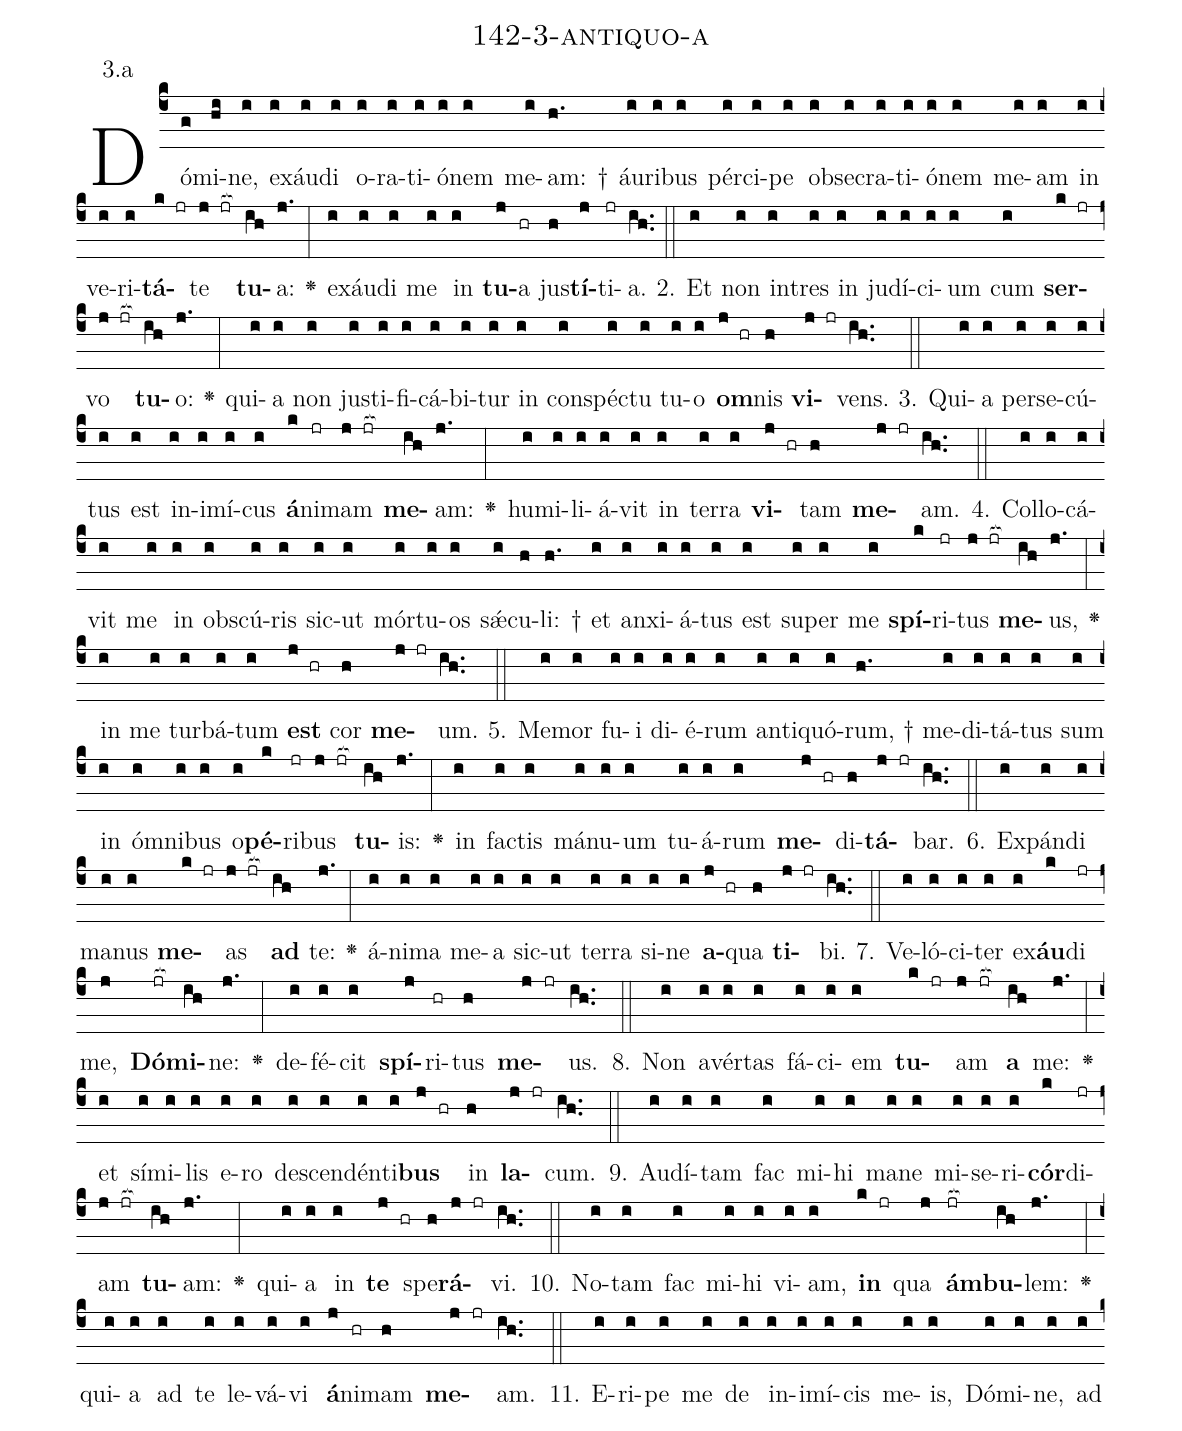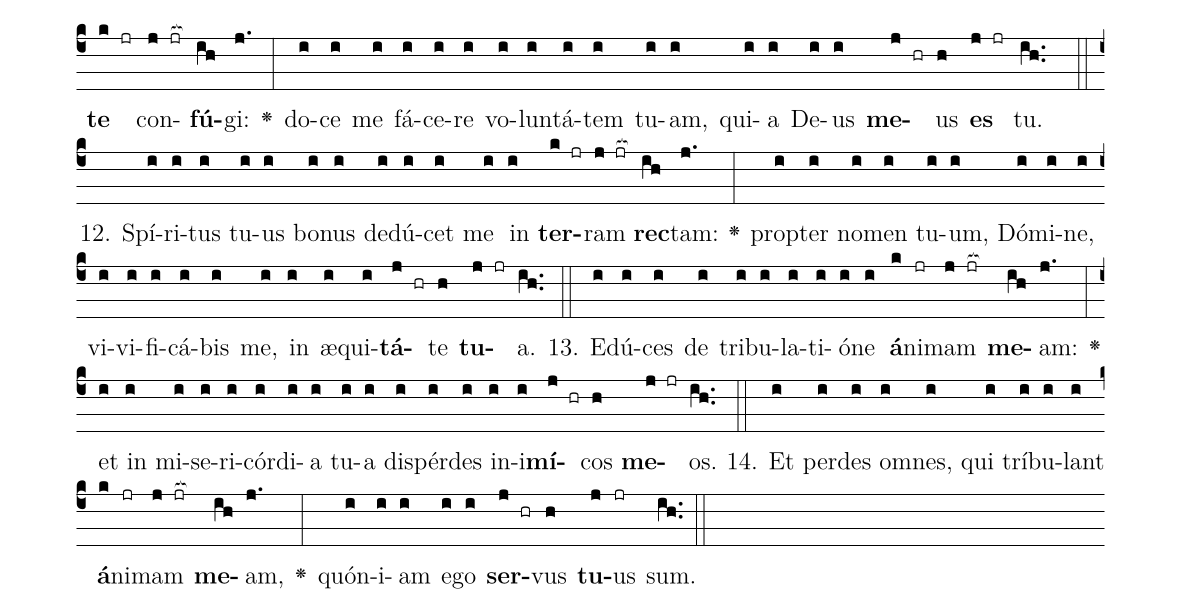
name: 142-3-antiquo-a;
annotation: 3.a;
%%
(c4)Dó(g)mi(hi)ne,(i) ex(i)áu(i)di(i) o(i)ra(i)ti(i)ó(i)nem(i) me(i)am: †(h.) áu(i)ri(i)bus(i) pér(i)ci(i)pe(i) ob(i)se(i)cra(i)ti(i)ó(i)nem(i) me(i)am(i) in(i) ve(i)ri(i)<b>tá</b>(k jr)te(j jr[ocb:1{]) <b>tu</b>(ih[ocb:0}])a:(j.) <v>\greheightstar</v>(:) ex(i)áu(i)di(i) me(i) in(i) <b>tu</b>(j)a(hr) jus(h)<b>tí</b>(j)ti(jr)a.(ih..) (::)
2. Et(i) non(i) in(i)tres(i) in(i) ju(i)dí(i)ci(i)um(i) cum(i) <b>ser</b>(k jr)vo(j jr[ocb:1{]) <b>tu</b>(ih[ocb:0}])o:(j.) <v>\greheightstar</v>(:) qui(i)a(i) non(i) jus(i)ti(i)fi(i)cá(i)bi(i)tur(i) in(i) con(i)spéc(i)tu(i) tu(i)o(i) <b>om</b>(j hr)nis(h) <b>vi</b>(j jr)vens.(ih..) (::)
3. Qui(i)a(i) per(i)se(i)cú(i)tus(i) est(i) in(i)i(i)mí(i)cus(i) <b>á</b>(k)ni(jr)mam(j jr[ocb:1{]) <b>me</b>(ih[ocb:0}])am:(j.) <v>\greheightstar</v>(:) hu(i)mi(i)li(i)á(i)vit(i) in(i) ter(i)ra(i) <b>vi</b>(j hr)tam(h) <b>me</b>(j jr)am.(ih..) (::)
4. Col(i)lo(i)cá(i)vit(i) me(i) in(i) obs(i)cú(i)ris(i) sic(i)ut(i) mór(i)tu(i)os(i) sǽ(i)cu(h)li: †(h.) et(i) an(i)xi(i)á(i)tus(i) est(i) su(i)per(i) me(i) <b>spí</b>(k)ri(jr)tus(j jr[ocb:1{]) <b>me</b>(ih[ocb:0}])us,(j.) <v>\greheightstar</v>(:) in(i) me(i) tur(i)bá(i)tum(i) <b>est</b>(j hr) cor(h) <b>me</b>(j jr)um.(ih..) (::)
5. Me(i)mor(i) fu(i)i(i) di(i)é(i)rum(i) an(i)ti(i)quó(i)rum, †(h.) me(i)di(i)tá(i)tus(i) sum(i) in(i) óm(i)ni(i)bus(i) o(i)<b>pé</b>(k)ri(jr)bus(j jr[ocb:1{]) <b>tu</b>(ih[ocb:0}])is:(j.) <v>\greheightstar</v>(:) in(i) fac(i)tis(i) má(i)nu(i)um(i) tu(i)á(i)rum(i) <b>me</b>(j hr)di(h)<b>tá</b>(j jr)bar.(ih..) (::)
6. Ex(i)pán(i)di(i) ma(i)nus(i) <b>me</b>(k jr)as(j jr[ocb:1{]) <b>ad</b>(ih[ocb:0}]) te:(j.) <v>\greheightstar</v>(:) á(i)ni(i)ma(i) me(i)a(i) sic(i)ut(i) ter(i)ra(i) si(i)ne(i) <b>a</b>(j hr)qua(h) <b>ti</b>(j jr)bi.(ih..) (::)
7. Ve(i)ló(i)ci(i)ter(i) ex(i)<b>áu</b>(k)di(jr) me,(j) <b>Dó</b>(jr[ocb:1{])<b>mi</b>(ih[ocb:0}])ne:(j.) <v>\greheightstar</v>(:) de(i)fé(i)cit(i) <b>spí</b>(j)ri(hr)tus(h) <b>me</b>(j jr)us.(ih..) (::)
8. Non(i) a(i)vér(i)tas(i) fá(i)ci(i)em(i) <b>tu</b>(k jr)am(j jr[ocb:1{]) <b>a</b>(ih[ocb:0}]) me:(j.) <v>\greheightstar</v>(:) et(i) sí(i)mi(i)lis(i) e(i)ro(i) de(i)scen(i)dén(i)ti(i)<b>bus</b>(j hr) in(h) <b>la</b>(j jr)cum.(ih..) (::)
9. Au(i)dí(i)tam(i) fac(i) mi(i)hi(i) ma(i)ne(i) mi(i)se(i)ri(i)<b>cór</b>(k)di(jr)am(j jr[ocb:1{]) <b>tu</b>(ih[ocb:0}])am:(j.) <v>\greheightstar</v>(:) qui(i)a(i) in(i) <b>te</b>(j hr) spe(h)<b>rá</b>(j jr)vi.(ih..) (::)
10. No(i)tam(i) fac(i) mi(i)hi(i) vi(i)am,(i) <b>in</b>(k jr) qua(j) <b>ám</b>(jr[ocb:1{])<b>bu</b>(ih[ocb:0}])lem:(j.) <v>\greheightstar</v>(:) qui(i)a(i) ad(i) te(i) le(i)vá(i)vi(i) <b>á</b>(j)ni(hr)mam(h) <b>me</b>(j jr)am.(ih..) (::)
11. E(i)ri(i)pe(i) me(i) de(i) in(i)i(i)mí(i)cis(i) me(i)is,(i) Dó(i)mi(i)ne,(i) ad(i) <b>te</b>(k jr) con(j jr[ocb:1{])<b>fú</b>(ih[ocb:0}])gi:(j.) <v>\greheightstar</v>(:) do(i)ce(i) me(i) fá(i)ce(i)re(i) vo(i)lun(i)tá(i)tem(i) tu(i)am,(i) qui(i)a(i) De(i)us(i) <b>me</b>(j hr)us(h) <b>es</b>(j jr) tu.(ih..) (::)
12. Spí(i)ri(i)tus(i) tu(i)us(i) bo(i)nus(i) de(i)dú(i)cet(i) me(i) in(i) <b>ter</b>(k jr)ram(j jr[ocb:1{]) <b>rec</b>(ih[ocb:0}])tam:(j.) <v>\greheightstar</v>(:) prop(i)ter(i) no(i)men(i) tu(i)um,(i) Dó(i)mi(i)ne,(i) vi(i)vi(i)fi(i)cá(i)bis(i) me,(i) in(i) æ(i)qui(i)<b>tá</b>(j hr)te(h) <b>tu</b>(j jr)a.(ih..) (::)
13. E(i)dú(i)ces(i) de(i) tri(i)bu(i)la(i)ti(i)ó(i)ne(i) <b>á</b>(k)ni(jr)mam(j jr[ocb:1{]) <b>me</b>(ih[ocb:0}])am:(j.) <v>\greheightstar</v>(:) et(i) in(i) mi(i)se(i)ri(i)cór(i)di(i)a(i) tu(i)a(i) dis(i)pér(i)des(i) in(i)i(i)<b>mí</b>(j hr)cos(h) <b>me</b>(j jr)os.(ih..) (::)
14. Et(i) per(i)des(i) om(i)nes,(i) qui(i) trí(i)bu(i)lant(i) <b>á</b>(k)ni(jr)mam(j jr[ocb:1{]) <b>me</b>(ih[ocb:0}])am,(j.) <v>\greheightstar</v>(:) quón(i)i(i)am(i) e(i)go(i) <b>ser</b>(j hr)vus(h) <b>tu</b>(j)us(jr) sum.(ih..) (::)
